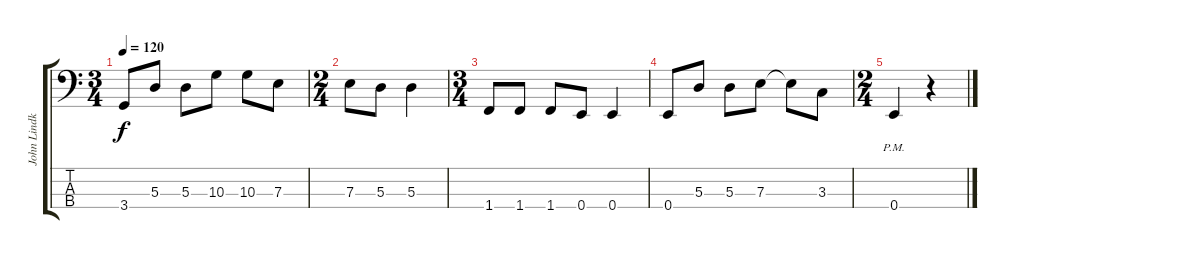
\track ("John Lindkvist" "John Lindk") {instrument electricbasspick}
\staff {score tabs}
\tuning (G2 D2 A1 E1) {hide}
\ts (3 4)
\tempo 120
\clef f4
\ks c
3.4{t}.8{dy f} 5.3.8 5.3.8 10.3.8 10.3.8 7.3.8 |
\ts (2 4)
7.3.8 5.3.8 5.3.4 |
\ts (3 4)
1.4.8 1.4.8 1.4.8 0.4.8 0.4.4 |
0.4.8 5.3.8 5.3.8 7.3.8 7.3{t}.8 3.3.8 |
\ts (2 4)
0.4{pm}.4 r.4
